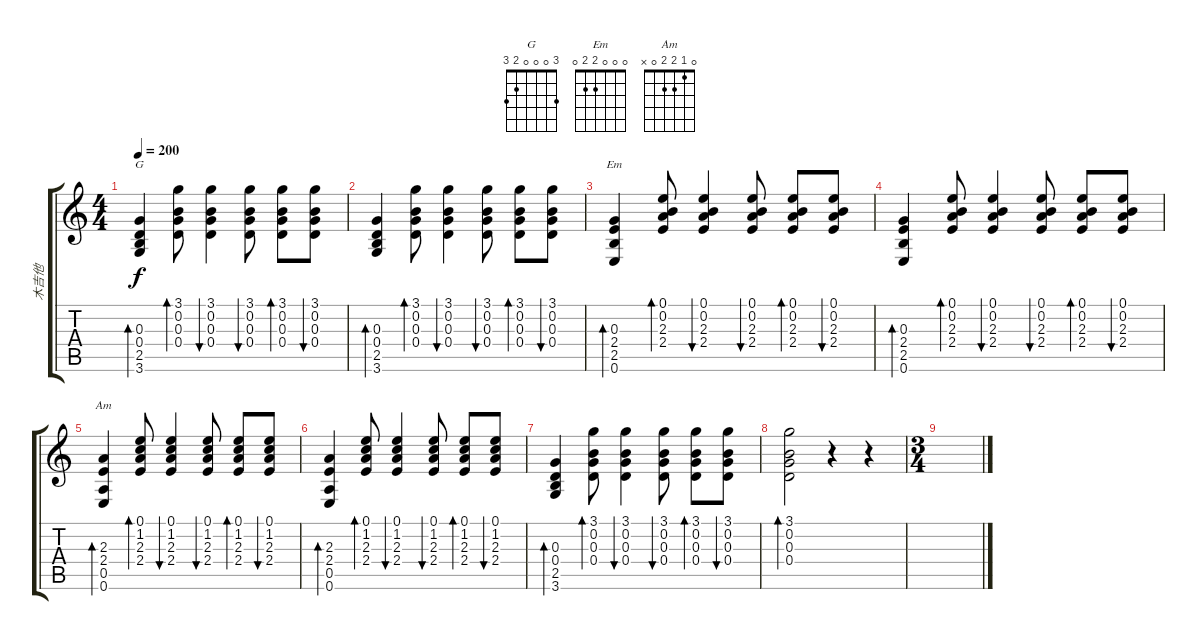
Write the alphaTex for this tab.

\track ("木吉他" "木吉他") {instrument acousticguitarsteel}
\staff {score tabs}
\tuning (E4 B3 G3 D3 A2 E2) {hide}
\chord ("G" 3 0 0 0 2 3)
\chord ("Em" 0 0 0 2 2 0)
\chord ("Am" 0 1 2 2 0 x)
\ts (4 4)
\tempo 200
\clef g2
\ks c
(0.3 0.4 2.5 3.6).4{bd 60 ch "G" dy f} (3.1 0.2 0.3 0.4).8{bd 60} (3.1 0.2 0.3 0.4).4{bu 60} (3.1 0.2 0.3 0.4).8{bu 60} (3.1 0.2 0.3 0.4).8{bd 60} (3.1 0.2 0.3 0.4).8{bu 60} |
(0.3 0.4 2.5 3.6).4{bd 60} (3.1 0.2 0.3 0.4).8{bd 60} (3.1 0.2 0.3 0.4).4{bu 60} (3.1 0.2 0.3 0.4).8{bu 60} (3.1 0.2 0.3 0.4).8{bd 60} (3.1 0.2 0.3 0.4).8{bu 60} |
(0.3 2.4 2.5 0.6).4{bd 60 ch "Em"} (0.1 0.2 2.3 2.4).8{bd 60} (0.1 0.2 2.3 2.4).4{bu 60} (0.1 0.2 2.3 2.4).8{bu 60} (0.1 0.2 2.3 2.4).8{bd 60} (0.1 0.2 2.3 2.4).8{bu 60} |
(0.3 2.4 2.5 0.6).4{bd 60} (0.1 0.2 2.3 2.4).8{bd 60} (0.1 0.2 2.3 2.4).4{bu 60} (0.1 0.2 2.3 2.4).8{bu 60} (0.1 0.2 2.3 2.4).8{bd 60} (0.1 0.2 2.3 2.4).8{bu 60} |
(2.3 2.4 0.5 0.6).4{bd 60 ch "Am"} (0.1 1.2 2.3 2.4).8{bd 60} (0.1 1.2 2.3 2.4).4{bu 60} (0.1 1.2 2.3 2.4).8{bu 60} (0.1 1.2 2.3 2.4).8{bd 60} (0.1 1.2 2.3 2.4).8{bu 60} |
(2.3 2.4 0.5 0.6).4{bd 60} (0.1 1.2 2.3 2.4).8{bd 60} (0.1 1.2 2.3 2.4).4{bu 60} (0.1 1.2 2.3 2.4).8{bu 60} (0.1 1.2 2.3 2.4).8{bd 60} (0.1 1.2 2.3 2.4).8{bu 60} |
(0.3 0.4 2.5 3.6).4{bd 60} (3.1 0.2 0.3 0.4).8{bd 60} (3.1 0.2 0.3 0.4).4{bu 60} (3.1 0.2 0.3 0.4).8{bu 60} (3.1 0.2 0.3 0.4).8{bd 60} (3.1 0.2 0.3 0.4).8{bu 60} |
(3.1 0.2 0.3 0.4).2{bd 120} r.4 r.4 |
\ts (3 4)
